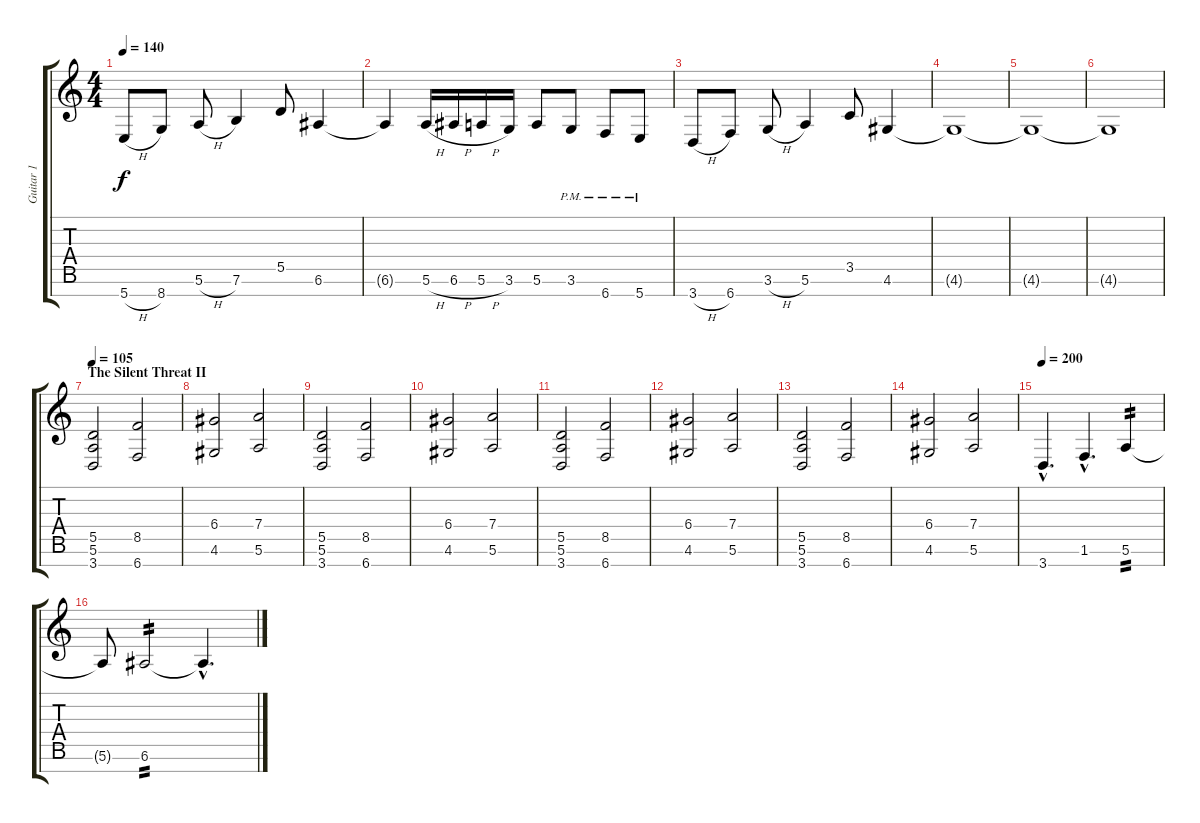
\track ("Guitar 1" "Guitar 1") {instrument distortionguitar}
\staff {score tabs}
\tuning (E4 B3 G3 D3 A2 E2 B1) {hide}
\ts (4 4)
\tempo 140
\clef g2
\ks c
5.7{h}.8{dy f} 8.7.8 5.6{h}.8 7.6.4 5.5.8 6.6.4 |
6.6{t}.4 5.6{h}.16 6.6{h}.16 5.6{h}.16 3.6.16 5.6.8 3.6{pm}.8 6.7{pm}.8 5.7{pm}.8 |
3.7{h}.8 6.7.8 3.6{h}.8 5.6.4 3.5.8 4.6.4 |
4.6{t}.1 |
4.6{t}.1 |
4.6{t}.1 |
\section ("" "The Silent Threat II")
\tempo 105
(5.5 5.6 3.7).2 (8.5 6.7).2 |
(6.4 4.6).2 (7.4 5.6).2 |
(5.5 5.6 3.7).2 (8.5 6.7).2 |
(6.4 4.6).2 (7.4 5.6).2 |
(5.5 5.6 3.7).2 (8.5 6.7).2 |
(6.4 4.6).2 (7.4 5.6).2 |
(5.5 5.6 3.7).2 (8.5 6.7).2 |
(6.4 4.6).2 (7.4 5.6).2 |
\section ("" "")
\tempo 200
3.7{hac}.4{d} 1.6{hac}.4{d} 5.6.4{tp 2} |
5.6{t}.8 6.6.2{tp 2} 6.6{hac t}.4{d}
